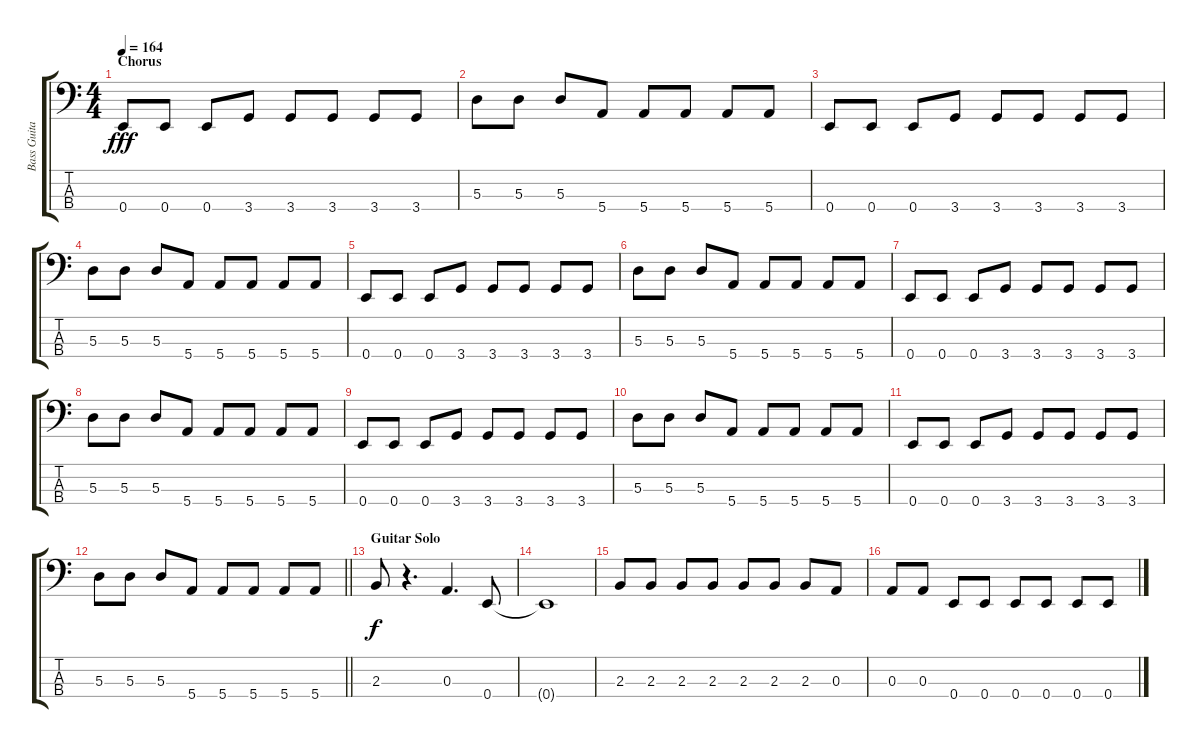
\track ("Bass Guitar " "Bass Guita") {instrument electricbasspick}
\staff {score tabs}
\tuning (G2 D2 A1 E1) {hide}
\ts (4 4)
\section ("" "Chorus")
\tempo 164
\clef f4
\ks c
0.4.8{dy fff} 0.4.8 0.4.8 3.4.8 3.4.8 3.4.8 3.4.8 3.4.8 |
5.3.8 5.3.8 5.3.8 5.4.8 5.4.8 5.4.8 5.4.8 5.4.8 |
0.4.8 0.4.8 0.4.8 3.4.8 3.4.8 3.4.8 3.4.8 3.4.8 |
5.3.8 5.3.8 5.3.8 5.4.8 5.4.8 5.4.8 5.4.8 5.4.8 |
0.4.8 0.4.8 0.4.8 3.4.8 3.4.8 3.4.8 3.4.8 3.4.8 |
5.3.8 5.3.8 5.3.8 5.4.8 5.4.8 5.4.8 5.4.8 5.4.8 |
0.4.8 0.4.8 0.4.8 3.4.8 3.4.8 3.4.8 3.4.8 3.4.8 |
5.3.8 5.3.8 5.3.8 5.4.8 5.4.8 5.4.8 5.4.8 5.4.8 |
0.4.8 0.4.8 0.4.8 3.4.8 3.4.8 3.4.8 3.4.8 3.4.8 |
5.3.8 5.3.8 5.3.8 5.4.8 5.4.8 5.4.8 5.4.8 5.4.8 |
0.4.8 0.4.8 0.4.8 3.4.8 3.4.8 3.4.8 3.4.8 3.4.8 |
\barLineRight lightlight
5.3.8 5.3.8 5.3.8 5.4.8 5.4.8 5.4.8 5.4.8 5.4.8 |
\section ("" "Guitar Solo")
2.3.8{dy f} r.4{d} 0.3.4{d} 0.4.8 |
0.4{t}.1 |
2.3.8 2.3.8 2.3.8 2.3.8 2.3.8 2.3.8 2.3.8 0.3.8 |
0.3.8 0.3.8 0.4.8 0.4.8 0.4.8 0.4.8 0.4.8 0.4.8
